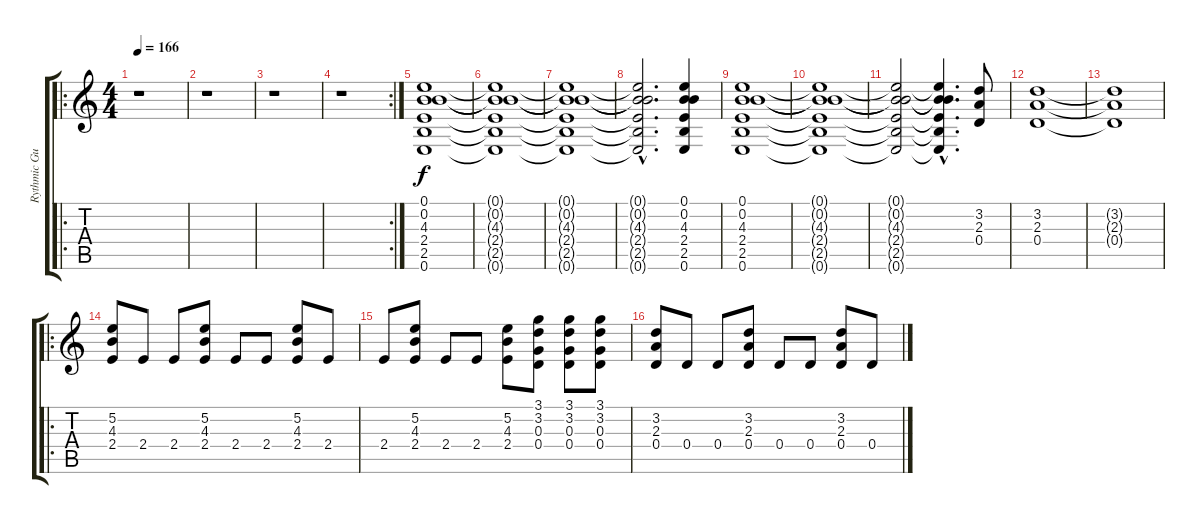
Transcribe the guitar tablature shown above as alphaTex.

\track ("Rythmic Guitar" "Rythmic Gu") {instrument distortionguitar}
\staff {score tabs}
\tuning (E4 B3 G3 D3 A2 E2) {hide}
\ro
\ts (4 4)
\tempo 166
\clef g2
\ks c
r.1{dy f instrument distortionguitar} |
r.1 |
r.1 |
\rc 2
r.1 |
(0.1 0.2 4.3 2.4 2.5 0.6).1 |
(0.1{t} 0.2{t} 4.3{t} 2.4{t} 2.5{t} 0.6{t}).1 |
(0.1{t} 0.2{t} 4.3{t} 2.4{t} 2.5{t} 0.6{t}).1 |
(0.1{hac t} 0.2{hac t} 4.3{hac t} 2.4{hac t} 2.5{hac t} 0.6{hac t}).2{d} (0.1 0.2 4.3 2.4 2.5 0.6).4 |
(0.1 0.2 4.3 2.4 2.5 0.6).1 |
(0.1{t} 0.2{t} 4.3{t} 2.4{t} 2.5{t} 0.6{t}).1 |
(0.1{t} 0.2{t} 4.3{t} 2.4{t} 2.5{t} 0.6{t}).2 (0.1{hac t} 0.2{hac t} 4.3{hac t} 2.4{hac t} 2.5{hac t} 0.6{hac t}).4{d} (3.2 2.3 0.4).8 |
(3.2 2.3 0.4).1 |
(3.2{t} 2.3{t} 0.4{t}).1 |
\ro
(5.2 4.3 2.4).8 2.4.8 2.4.8 (5.2 4.3 2.4).8 2.4.8 2.4.8 (5.2 4.3 2.4).8 2.4.8 |
2.4.8 (5.2 4.3 2.4).8 2.4.8 2.4.8 (5.2 4.3 2.4).8 (3.1 3.2 0.3 0.4).8 (3.1 3.2 0.3 0.4).8 (3.1 3.2 0.3 0.4).8 |
(3.2 2.3 0.4).8 0.4.8 0.4.8 (3.2 2.3 0.4).8 0.4.8 0.4.8 (3.2 2.3 0.4).8 0.4.8
